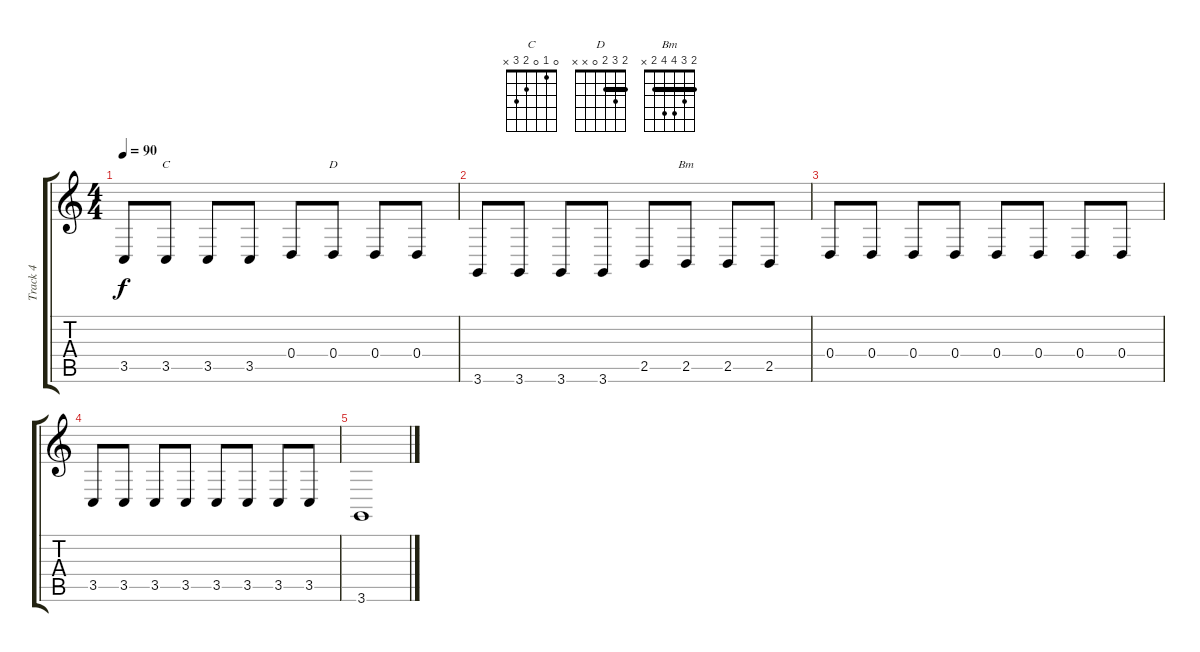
\track ("Track 4" "Track 4") {instrument pad5bowed}
\staff {score tabs}
\tuning (E4 B3 G3 D3 A2 E2) {hide}
\chord ("C" 0 1 0 2 3 x)
\chord ("D" 2 3 2 0 x x) {barre 2}
\chord ("Bm" 2 3 4 4 2 x) {barre 2}
\ts (4 4)
\tempo 90
\clef g2
\ks c
3.5.8{dy f} 3.5.8{ch "C"} 3.5.8 3.5.8 0.4.8 0.4.8{ch "D"} 0.4.8 0.4.8 |
3.6.8 3.6.8 3.6.8 3.6.8 2.5.8 2.5.8{ch "Bm"} 2.5.8 2.5.8 |
0.4.8 0.4.8 0.4.8 0.4.8 0.4.8 0.4.8 0.4.8 0.4.8 |
3.5.8 3.5.8 3.5.8 3.5.8 3.5.8 3.5.8 3.5.8 3.5.8 |
3.6.1
